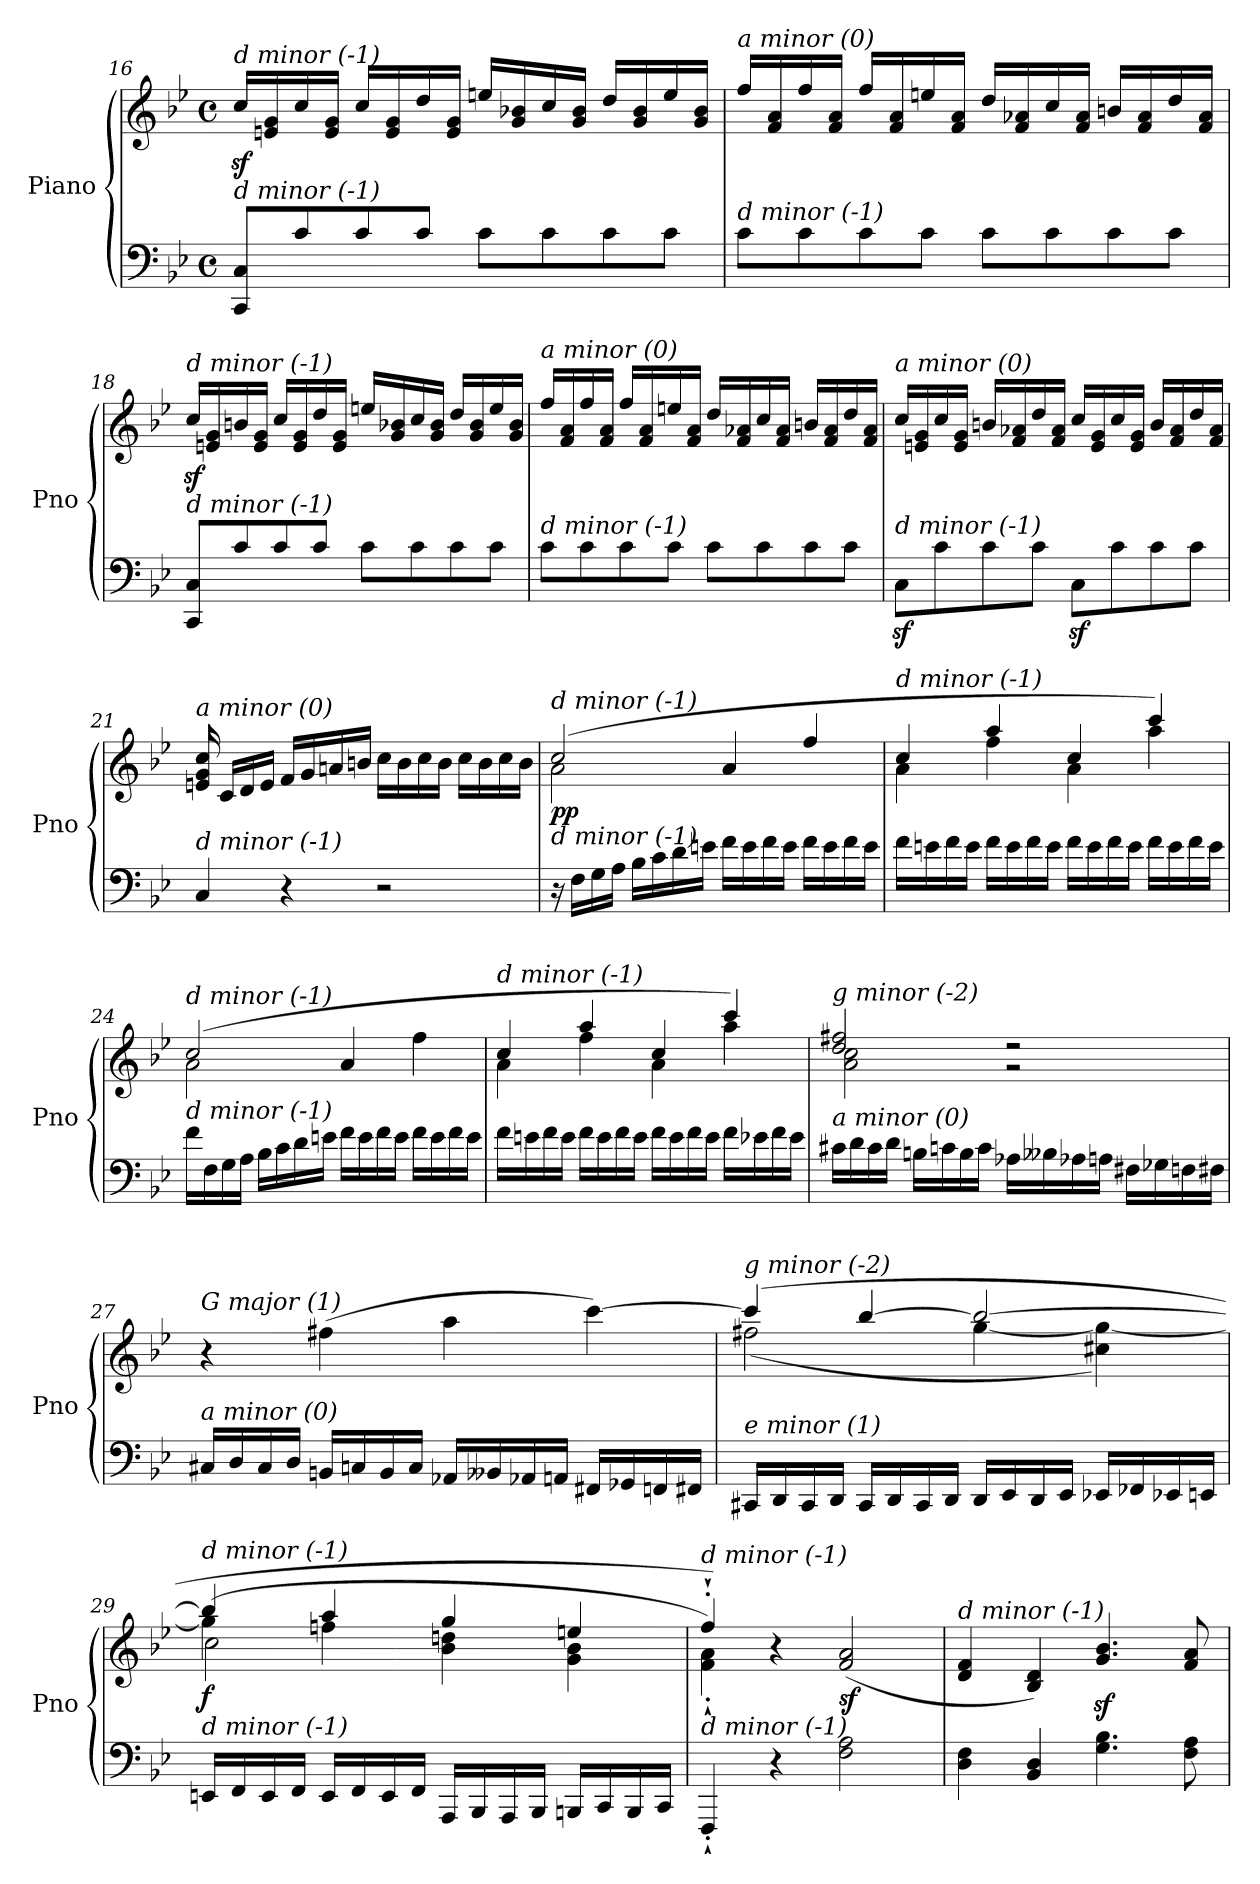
**kern	**kern	**dynam
*part1	*part1	*part1
*staff2	*staff1	*staff1/2
*I"Piano	*	*
*I'Pno	*	*
*clefF4	*clefG2	*
*k[b-e-]	*k[b-e-]	*
*M4/4	*M4/4	*
*met(c)	*met(c)	*
=16	=16	=16
!	!LO:TX:i:t=d minor (-1)	!
!LO:TX:i:t=d minor (-1)	!	!
8CC/ 8C/L	16ccz</LL	.
.	16en/ 16g/	.
8c/	16cc/	.
.	16e/ 16g/JJ	.
8c/	16cc/LL	.
.	16e/ 16g/	.
8c/J	16dd/	.
.	16e/ 16g/JJ	.
8c\L	16een/LL	.
.	16g/ 16b-X/	.
8c\	16cc/	.
.	16g/ 16b-/JJ	.
8c\	16dd/LL	.
.	16g/ 16b-/	.
8c\J	16ee/	.
.	16g/ 16b-/JJ	.
!!LO:LB:g=z
=17	=17	=17
!	!LO:TX:i:t=a minor (0)	!
!LO:TX:i:t=d minor (-1)	!	!
8c\L	16ff/LL	.
.	16f/ 16a/	.
8c\	16ff/	.
.	16f/ 16a/JJ	.
8c\	16ff/LL	.
.	16f/ 16a/	.
8c\J	16een/	.
.	16f/ 16a/JJ	.
8c\L	16dd/LL	.
.	16f/ 16a-X/	.
8c\	16cc/	.
.	16f/ 16a-/JJ	.
8c\	16bn/LL	.
.	16f/ 16a-/	.
8c\J	16dd/	.
.	16f/ 16a-/JJ	.
!!LO:LB:g=z
=18	=18	=18
!	!LO:TX:i:t=d minor (-1)	!
!LO:TX:i:t=d minor (-1)	!	!
8CC/ 8C/L	16ccz</LL	.
.	16en/ 16g/	.
8c/	16bn/	.
.	16e/ 16g/JJ	.
8c/	16cc/LL	.
.	16e/ 16g/	.
8c/J	16dd/	.
.	16e/ 16g/JJ	.
8c\L	16een/LL	.
.	16g/ 16b-X/	.
8c\	16cc/	.
.	16g/ 16b-/JJ	.
8c\	16dd/LL	.
.	16g/ 16b-/	.
8c\J	16ee/	.
.	16g/ 16b-/JJ	.
=19	=19	=19
!	!LO:TX:i:t=a minor (0)	!
!LO:TX:i:t=d minor (-1)	!	!
8c\L	16ff/LL	.
.	16f/ 16a/	.
8c\	16ff/	.
.	16f/ 16a/JJ	.
8c\	16ff/LL	.
.	16f/ 16a/	.
8c\J	16een/	.
.	16f/ 16a/JJ	.
8c\L	16dd/LL	.
.	16f/ 16a-X/	.
8c\	16cc/	.
.	16f/ 16a-/JJ	.
8c\	16bn/LL	.
.	16f/ 16a-/	.
8c\J	16dd/	.
.	16f/ 16a-/JJ	.
!!LO:LB:g=z
=20	=20	=20
!	!LO:TX:i:t=a minor (0)	!
!LO:TX:i:t=d minor (-1)	!	!
8Cz>\L	16cc/LL	.
.	16en/ 16g/	.
8c\	16cc/	.
.	16e/ 16g/JJ	.
8c\	16bn/LL	.
.	16f/ 16a-X/	.
8c\J	16dd/	.
.	16f/ 16a-/JJ	.
8Cz>\L	16cc/LL	.
.	16e/ 16g/	.
8c\	16cc/	.
.	16e/ 16g/JJ	.
8c\	16b/LL	.
.	16f/ 16a-/	.
8c\J	16dd/	.
.	16f/ 16a-/JJ	.
!!LO:LB:g=z
=21	=21	=21
!	!LO:TX:i:t=a minor (0)	!
!LO:TX:i:t=d minor (-1)	!	!
4C/	16en/ 16g/ 16cc/	.
.	16c/LL	.
.	16d/	.
.	16e/JJ	.
4r	16f/LL	.
.	16g/	.
.	16an/	.
.	16bn/JJ	.
2r	16cc\LL	.
.	16b\	.
.	16cc\	.
.	16b\JJ	.
.	16cc\LL	.
.	16b\	.
.	16cc\	.
.	16b\JJ	.
=22	=22	=22
*^	*^	*
!	!	!LO:TX:i:t=d minor (-1)	!	!
!LO:TX:i:t=d minor (-1)	!	!	!	!
!	!	!	!	!LO:DY:b
2ryy	16r	(>2cc/	2a\	pp
.	16F\LL	.	.	.
.	16G\	.	.	.
.	16A\JJ	.	.	.
.	16B-\LL	.	.	.
.	16c\	.	.	.
.	16d\	.	.	.
.	16en\JJ	.	.	.
2ryy	16f\LL	4a/	2ryy	.
.	16e\	.	.	.
.	16f\	.	.	.
.	16e\JJ	.	.	.
.	16f\LL	4ff/	.	.
.	16e\	.	.	.
.	16f\	.	.	.
.	16e\JJ	.	.	.
!!LO:LB:g=z	!!
=23	=23	=23	=23	=23
!	!	!LO:TX:i:t=d minor (-1)	!	!
!LO:TX:i:t=d minor (-1)	!	!	!	!
*v	*v	*	*	*
16f\LL	4cc/	4a\	.
16en\	.	.	.
16f\	.	.	.
16e\JJ	.	.	.
16f\LL	4aa/	4ff\	.
16e\	.	.	.
16f\	.	.	.
16e\JJ	.	.	.
16f\LL	4cc/	4a\	.
16e\	.	.	.
16f\	.	.	.
16e\JJ	.	.	.
16f\LL	4ccc/)	4aa\	.
16e\	.	.	.
16f\	.	.	.
16e\JJ	.	.	.
!!LO:PB:g=z	!!
=24	=24	=24	=24
*^	*	*	*
!	!	!LO:TX:i:t=d minor (-1)	!	!
!LO:TX:i:t=d minor (-1)	!	!	!	!
2ryy	16f\LL	(>2cc/	2a\	.
.	16F\	.	.	.
.	16G\	.	.	.
.	16A\JJ	.	.	.
.	16B-\LL	.	.	.
.	16c\	.	.	.
.	16d\	.	.	.
.	16en\JJ	.	.	.
2ryy	16f\LL	4a/	2ryy	.
.	16e\	.	.	.
.	16f\	.	.	.
.	16e\JJ	.	.	.
.	16f\LL	4ff\	.	.
.	16e\	.	.	.
.	16f\	.	.	.
.	16e\JJ	.	.	.
=25	=25	=25	=25	=25
!	!	!LO:TX:i:t=d minor (-1)	!	!
!LO:TX:i:t=d minor (-1)	!	!	!	!
*v	*v	*	*	*
16f\LL	4cc/	4a\	.
16en\	.	.	.
16f\	.	.	.
16e\JJ	.	.	.
16f\LL	4aa/	4ff\	.
16e\	.	.	.
16f\	.	.	.
16e\JJ	.	.	.
16f\LL	4cc/	4a\	.
16e\	.	.	.
16f\	.	.	.
16e\JJ	.	.	.
16f\LL	4ccc/)	4aa\	.
16e-X\	.	.	.
16f\	.	.	.
16e-\JJ	.	.	.
!!LO:PB:g=z	!!
=26	=26	=26	=26
!	!LO:TX:i:t=g minor (-2)	!	!
!LO:TX:i:t=a minor (0)	!	!	!
16c#X\LL	2dd/ 2ff#X/	2a\ 2cc\	.
16d\	.	.	.
16c#\	.	.	.
16d\JJ	.	.	.
16Bn\LL	.	.	.
16cn\	.	.	.
16B\	.	.	.
16c\JJ	.	.	.
16A-Xi\LL	2r	2r	.
16B--Xj\	.	.	.
16A-Xi\	.	.	.
16A\JJ	.	.	.
16F#Xi\LL	.	.	.
16G-Xj\	.	.	.
16Fni\	.	.	.
16F#\JJ	.	.	.
*	*v	*v	*
!!LO:LB:g=z
=27	=27	=27
!	!LO:TX:i:t=G major (1)	!
!LO:TX:i:t=a minor (0)	!	!
16C#X/LL	4r	.
16D/	.	.
16C#/	.	.
16D/JJ	.	.
!	!	!LO:DY:b
16BBn/LL	(>4ff#X\	other-dynamics
16Cn/	.	.
16BB/	.	.
16C/JJ	.	.
16AA-Xi/LL	4aa\	.
16BB--Xj/	.	.
16AA-Xi/	.	.
16AA/JJ	.	.
16FF#Xi/LL	[4ccc\)	.
16GG-Xj/	.	.
16FFni/	.	.
16FF#/JJ	.	.
=28	=28	=28
*	*^	*
!	!LO:TX:i:t=g minor (-2)	!	!
!LO:TX:i:t=e minor (1)	!	!	!
16CC#X/LL	(>4ccc/]	(<2ff#X\	.
16DD/	.	.	.
16CC#/	.	.	.
16DD/JJ	.	.	.
16CC#/LL	[4bb-/	.	.
16DD/	.	.	.
16CC#/	.	.	.
16DD/JJ	.	.	.
16DD/LL	2bb-/_	[4gg\	.
16EE-/	.	.	.
16DD/	.	.	.
16EE-/JJ	.	.	.
16EE-Xi/LL	.	4cc#Xi\ 4gg\_)	.
16FF-Xj/	.	.	.
16EE-Xi/	.	.	.
16EE/JJ	.	.	.
!!LO:LB:g=z
=29	=29	=29	=29
*^	*	*^	*
!	!	!LO:TX:i:t=d minor (-1)	!	!	!
!LO:TX:i:t=d minor (-1)	!	!	!	!	!
!	!	!	!	!	!LO:DY:b
2ryy	16EEn/LL	4bb-/]	4gg\]	(<2cc\	f
.	16FF/	.	.	.	.
.	16EE/	.	.	.	.
.	16FF/JJ	.	.	.	.
.	16EE/LL	4aa/	4ffn\	.	.
.	16FF/	.	.	.	.
.	16EE/	.	.	.	.
.	16FF/JJ	.	.	.	.
2ryy	16AAA/LL	4gg/	4b-\ 4ddn\	2ryy	.
.	16BBB-/	.	.	.	.
.	16AAA/	.	.	.	.
.	16BBB-/JJ	.	.	.	.
.	16BBBn/LL	4een/	4g\ 4b-\	.	.
.	16CC/	.	.	.	.
.	16BBB/	.	.	.	.
.	16CC/JJ	.	.	.	.
*	*	*	*v	*v	*
!!LO:LB:g=z
=30	=30	=30	=30	=30
!	!	!LO:TX:i:t=d minor (-1)	!	!
!LO:TX:i:t=d minor (-1)	!	!	!	!
4ryy	4FFF'`/	4ff'`/)	4f\'` 4a\'`)	.
2.ryy	4r	4r	2.ryy	.
!	!	!	!	!LO:DY:b
.	2F\ 2A\	(>2f/ 2a/	.	sf
*	*	*v	*v	*
=31	=31	=31	=31
!	!	!LO:TX:i:t=d minor (-1)	!
!LO:TX:i:t=d minor (-1)	!	!	!
*v	*v	*	*
4D\ 4F\	4d/ 4f/	.
4BB-/ 4D/	4B-/ 4d/)	.
4.G\ 4.B-\	4.g/z< 4.b-/z<	.
8F\ 8A\	8f/ 8a/	.
=	=	=
*-	*-	*-
